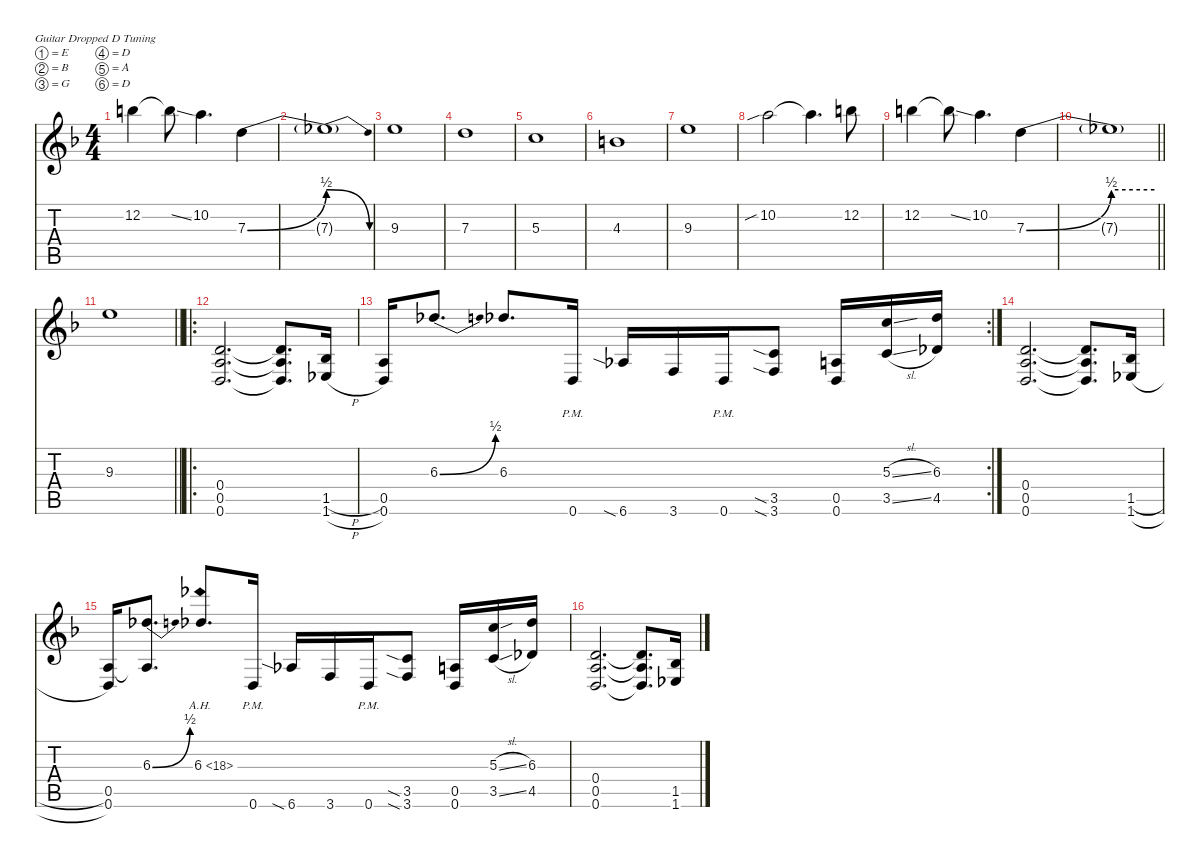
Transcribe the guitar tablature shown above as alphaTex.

\defaultSystemsLayout 4
\hideDynamics
\bracketExtendMode nobrackets
\singleTrackTrackNamePolicy hidden
\multiTrackTrackNamePolicy hidden
\otherSystemsTrackNameOrientation horizontal
\track ("Guitar 2" "Guitar 2") {defaultSystemsLayout 8 instrument distortionguitar}
\staff {score tabs}
\tuning (E4 B3 G3 D3 A2 D2)
\ts (4 4)
\tempo (89 hide)
\clef g2
\ks dminor
12.2{acc forcenatural}.4{dy mf beam Down} 12.2{ss t acc forcenatural}.8{dy f beam Down} 10.2{acc forcenatural}.4{d dy mf beam Down} 7.3{be (bend 6 0 48.6 2) acc forcenatural}.4{beam Down} |
\tempo (88 hide)
7.3{be (release 13.2 2 55.199999999999996 0) t}.1{dy f beam Down} |
\tempo (89 hide)
9.3{acc forcenatural}.1{dy ff beam Down} |
\tempo (88 hide)
7.3{acc forcenatural}.1{beam Down} |
\tempo (89 hide)
\tempo (88 0.99375 hide)
5.3{acc forcenatural}.1{beam Down} |
4.3{acc forcenatural}.1{beam Down} |
\tempo (89 0.00625 hide)
\tempo (88 0.99375 hide)
9.3{acc forcenatural}.1{beam Down} |
10.2{sib acc forcenatural}.2{dy mf beam Down} 10.2{t acc forcenatural}.4{d dy f beam Down} 12.2{acc forcenatural}.8{dy mf beam Down} |
\tempo (89 hide)
12.2{acc forcenatural}.4{beam Down} 12.2{ss t acc forcenatural}.8{dy f beam Down} 10.2{acc forcenatural}.4{d dy mf beam Down} 7.3{be (bend 8.4 0 52.199999999999996 2) acc forcenatural}.4{beam Down} |
\tempo (88 hide)
\barLineRight lightlight
7.3{be (hold 0 2 60 2) t}.1{dy f beam Down} |
\tempo (89 0.00625 hide)
\barLineRight lightlight
9.3{acc forcenatural}.1{beam Down} |
\ro
\tempo (88 0.00625 hide)
(0.4{acc forcenatural} 0.5{acc forcenatural} 0.6{acc forcenatural}).2{d instrument distortionguitar beam Up} (0.4{t acc forcenatural} 0.5{t acc forcenatural} 0.6{t acc forcenatural}).8{d beam Up} (1.5{h acc b} 1.6{h acc b}).16{dy ppp beam Up} |
\rc 2
\tempo (89 hide)
(0.5{acc forcenatural} 0.6{acc forcenatural}).16{beam Up} 6.3{be (bend 4.8 0 51.6 2) acc b}.8{d dy mf beam Up} 6.3{acc b}.8{d beam Up} 0.6{pm acc forcenatural}.16{dy ppp beam Up} 6.6{sia acc b}.16{beam Up} 3.6{acc forcenatural}.16{beam Up} 0.6{pm acc forcenatural}.16{beam Up} (3.5{sia acc forcenatural} 3.6{sia acc forcenatural}).8{beam Up} (0.5{acc forcenatural} 0.6{acc forcenatural}).16{beam Up} (5.3{sl acc forcenatural} 3.5{sl acc forcenatural}).16{beam Up} (6.3{acc b} 4.5{acc b}).16{beam Up} |
\tempo (88 hide)
\tempo (89 0.99375 hide)
(0.4{acc forcenatural} 0.5{acc forcenatural} 0.6{acc forcenatural}).2{d dy f beam Up} (0.4{t acc forcenatural} 0.5{t acc forcenatural} 0.6{t acc forcenatural}).8{d beam Up} (1.5{h acc b} 1.6{h acc b}).16{dy ppp beam Up} |
(0.5{acc forcenatural} 0.6{acc forcenatural}).16{beam Up} (6.3{be (bend 3.5999999999999996 0 51.6 2) acc b} 0.5{t acc forcenatural}).8{d dy mf beam Up} 6.3{ah 12 acc b}.8{d beam Up} 0.6{pm acc forcenatural}.16{dy ppp beam Up} 6.6{sia acc b}.16{beam Up} 3.6{acc forcenatural}.16{beam Up} 0.6{pm acc forcenatural}.16{beam Up} (3.5{sia acc forcenatural} 3.6{sia acc forcenatural}).8{beam Up} (0.5{acc forcenatural} 0.6{acc forcenatural}).16{beam Up} (5.3{sl acc forcenatural} 3.5{sl acc forcenatural}).16{beam Up} (6.3{acc b} 4.5{acc b}).16{beam Up} |
\tempo (88 0.00625 hide)
\tempo (89 0.99375 hide)
(0.4{acc forcenatural} 0.5{acc forcenatural} 0.6{acc forcenatural}).2{d dy f beam Up} (0.4{t acc forcenatural} 0.5{t acc forcenatural} 0.6{t acc forcenatural}).8{d beam Up} (1.5{h acc b} 1.6{h acc b}).16{dy ppp beam Up}
